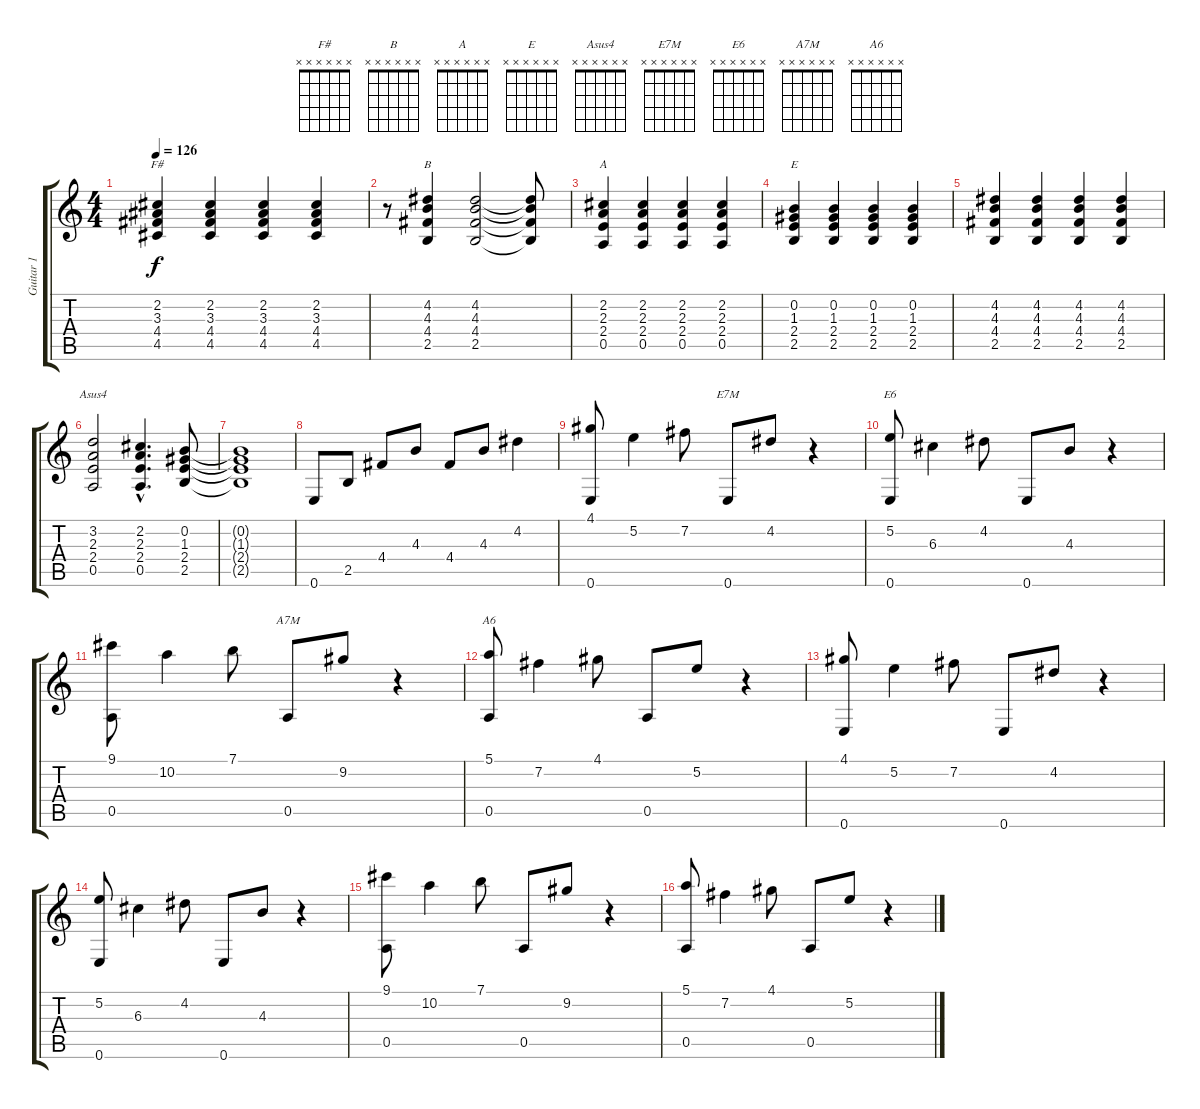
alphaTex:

\track ("Guitar 1" "Guitar 1") {instrument electricguitarclean}
\staff {score tabs}
\tuning (E4 B3 G3 D3 A2 E2) {hide}
\chord ("F#" x x x x x x) {firstfret 0}
\chord ("B" x x x x x x) {firstfret 0}
\chord ("A" x x x x x x) {firstfret 0}
\chord ("E" x x x x x x) {firstfret 0}
\chord ("Asus4" x x x x x x) {firstfret 0}
\chord ("E7M" x x x x x x) {firstfret 0}
\chord ("E6" x x x x x x) {firstfret 0}
\chord ("A7M" x x x x x x) {firstfret 0}
\chord ("A6" x x x x x x) {firstfret 0}
\ts (4 4)
\tempo 126
\clef g2
\ks c
(2.2 3.3 4.4 4.5).4{ch "F#" dy f} (2.2 3.3 4.4 4.5).4 (2.2 3.3 4.4 4.5).4 (2.2 3.3 4.4 4.5).4 |
r.8 (4.2 4.3 4.4 2.5).4{ch "B"} (4.2 4.3 4.4 2.5).2 (4.2{t} 4.3{t} 4.4{t} 2.5{t}).8 |
(2.2 2.3 2.4 0.5).4{ch "A"} (2.2 2.3 2.4 0.5).4 (2.2 2.3 2.4 0.5).4 (2.2 2.3 2.4 0.5).4 |
(0.2 1.3 2.4 2.5).4{ch "E"} (0.2 1.3 2.4 2.5).4 (0.2 1.3 2.4 2.5).4 (0.2 1.3 2.4 2.5).4 |
(4.2 4.3 4.4 2.5).4 (4.2 4.3 4.4 2.5).4 (4.2 4.3 4.4 2.5).4 (4.2 4.3 4.4 2.5).4 |
(3.2 2.3 2.4 0.5).2{ch "Asus4"} (2.2{hac} 2.3{hac} 2.4{hac} 0.5{hac}).4{d} (0.2 1.3 2.4 2.5).8 |
(0.2{t} 1.3{t} 2.4{t} 2.5{t}).1 |
0.6.8 2.5.8 4.4.8 4.3.8 4.4.8 4.3.8 4.2.4 |
(4.1 0.6).8 5.2.4 7.2.8 0.6.8{ch "E7M"} 4.2.8 r.4 |
(5.2 0.6).8{ch "E6"} 6.3.4 4.2.8 0.6.8 4.3.8 r.4 |
(9.1 0.5).8 10.2.4 7.1.8 0.5.8{ch "A7M"} 9.2.8 r.4 |
(5.1 0.5).8{ch "A6"} 7.2.4 4.1.8 0.5.8 5.2.8 r.4 |
(4.1 0.6).8 5.2.4 7.2.8 0.6.8 4.2.8 r.4 |
(5.2 0.6).8 6.3.4 4.2.8 0.6.8 4.3.8 r.4 |
(9.1 0.5).8 10.2.4 7.1.8 0.5.8 9.2.8 r.4 |
(5.1 0.5).8 7.2.4 4.1.8 0.5.8 5.2.8 r.4
